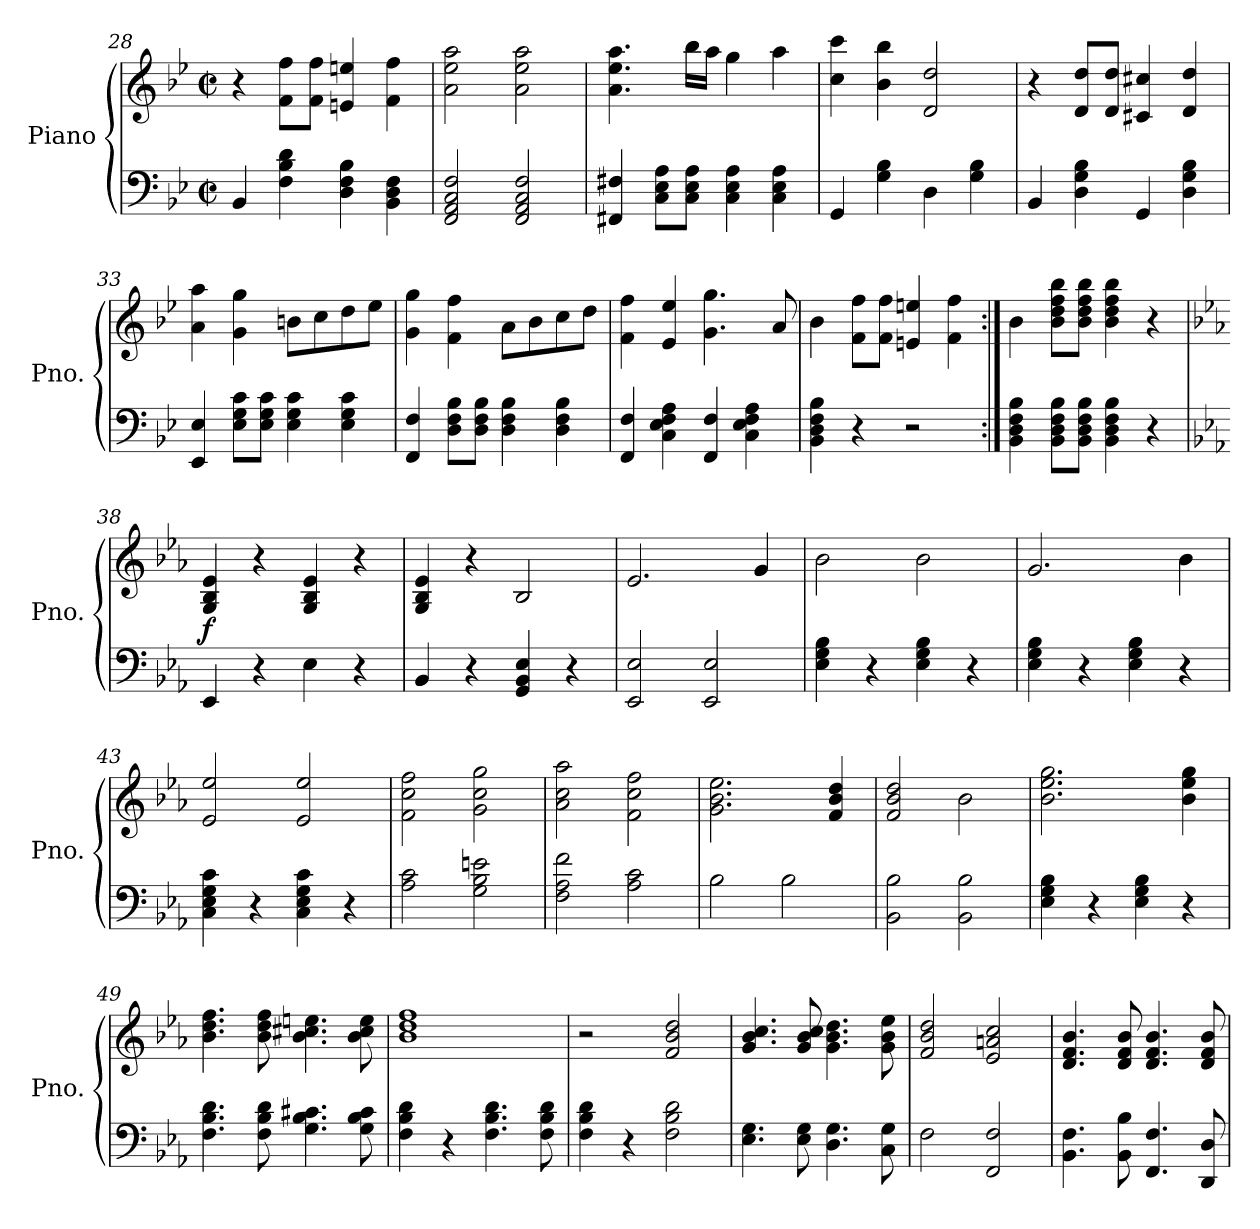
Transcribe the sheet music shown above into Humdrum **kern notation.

**kern	**kern	**dynam
*part1	*part1	*part1
*staff2	*staff1	*staff1/2
*I"Piano	*	*
*I'Pno.	*	*
*clefF4	*clefG2	*
*k[b-e-]	*k[b-e-]	*
*M2/2	*M2/2	*
*met(c|)	*met(c|)	*
=28	=28	=28
4BB-/	4r	.
4F\ 4B-\ 4d\	8f\ 8ff\L	.
.	8f\ 8ff\J	.
4D\ 4F\ 4B-\	4en/ 4een/	.
4BB-\ 4D\ 4F\	4f\ 4ff\	.
=29	=29	=29
2FF/ 2AA/ 2C/ 2F/	2a\ 2ee-\ 2aa\	.
2FF/ 2AA/ 2C/ 2F/	2a\ 2ee-\ 2aa\	.
=30	=30	=30
4FF#X/ 4F#X/	4.a\ 4.ee-\ 4.aa\	.
8C\ 8E-\ 8A\L	.	.
8C\ 8E-\ 8A\J	16bb-\LL	.
.	16aa\JJ	.
4C\ 4E-\ 4A\	4gg\	.
4C\ 4E-\ 4A\	4aa\	.
=31	=31	=31
4GG/	4cc\ 4ccc\	.
4G\ 4B-\	4b-\ 4bb-\	.
4D\	2d/ 2dd/	.
4G\ 4B-\	.	.
=32	=32	=32
4BB-/	4r	.
4D\ 4G\ 4B-\	8d/ 8dd/L	.
.	8d/ 8dd/J	.
4GG/	4c#X/ 4cc#X/	.
4D\ 4G\ 4B-\	4d/ 4dd/	.
!!LO:PB:g=z
=33	=33	=33
4EE-/ 4E-/	4a\ 4aa\	.
8E-\ 8G\ 8c\L	4g\ 4gg\	.
8E-\ 8G\ 8c\J	.	.
4E-\ 4G\ 4c\	8bn\L	.
.	8cc\	.
4E-\ 4G\ 4c\	8dd\	.
.	8ee-\J	.
=34	=34	=34
4FF/ 4F/	4g\ 4gg\	.
8D\ 8F\ 8B-\L	4f\ 4ff\	.
8D\ 8F\ 8B-\J	.	.
4D\ 4F\ 4B-\	8a\L	.
.	8b-\	.
4D\ 4F\ 4B-\	8cc\	.
.	8dd\J	.
=35	=35	=35
4FF/ 4F/	4f\ 4ff\	.
4C\ 4E-\ 4F\ 4A\	4e-/ 4ee-/	.
4FF/ 4F/	4.g\ 4.gg\	.
4C\ 4E-\ 4F\ 4A\	.	.
.	8a/	.
=36	=36	=36
4BB-\ 4D\ 4F\ 4B-\	4b-\	.
4r	8f\ 8ff\L	.
.	8f\ 8ff\J	.
2r	4en/ 4een/	.
.	4f\ 4ff\	.
=37:|!	=37:|!	=37:|!
4BB-\ 4D\ 4F\ 4B-\	4b-\	.
8BB-\ 8D\ 8F\ 8B-\L	8b-\ 8dd\ 8ff\ 8bb-\L	.
8BB-\ 8D\ 8F\ 8B-\J	8b-\ 8dd\ 8ff\ 8bb-\J	.
4BB-\ 4D\ 4F\ 4B-\	4b-\ 4dd\ 4ff\ 4bb-\	.
4r	4r	.
=38	=38	=38
*k[b-e-a-]	*k[b-e-a-]	*
!	!	!LO:DY:b
4EE-/	4G/ 4B-/ 4e-/	f
4r	4r	.
4E-\	4G/ 4B-/ 4e-/	.
4r	4r	.
=39	=39	=39
4BB-/	4G/ 4B-/ 4e-/	.
4r	4r	.
4GG/ 4BB-/ 4E-/	2B-/	.
4r	.	.
!!LO:LB:g=z
=40	=40	=40
2EE-/ 2E-/	2.e-/	.
2EE-/ 2E-/	.	.
.	4g/	.
=41	=41	=41
4E-\ 4G\ 4B-\	2b-\	.
4r	.	.
4E-\ 4G\ 4B-\	2b-\	.
4r	.	.
=42	=42	=42
4E-\ 4G\ 4B-\	2.g/	.
4r	.	.
4E-\ 4G\ 4B-\	.	.
4r	4b-\	.
=43	=43	=43
4C\ 4E-\ 4G\ 4c\	2e-/ 2ee-/	.
4r	.	.
4C\ 4E-\ 4G\ 4c\	2e-/ 2ee-/	.
4r	.	.
=44	=44	=44
2A-\ 2c\	2f\ 2cc\ 2ff\	.
2G\ 2B-\ 2en\	2g\ 2cc\ 2gg\	.
=45	=45	=45
2F\ 2A-\ 2f\	2a-\ 2cc\ 2aa-\	.
2A-\ 2c\	2f\ 2cc\ 2ff\	.
=46	=46	=46
2B-\	2.g\ 2.b-\ 2.ee-\	.
2B-\	.	.
.	4f/ 4b-/ 4dd/	.
=47	=47	=47
2BB-\ 2B-\	2f/ 2b-/ 2dd/	.
2BB-\ 2B-\	2b-\	.
=48	=48	=48
4E-\ 4G\ 4B-\	2.b-\ 2.ee-\ 2.gg\	.
4r	.	.
4E-\ 4G\ 4B-\	.	.
4r	4b-\ 4ee-\ 4gg\	.
=49	=49	=49
4.F\ 4.B-\ 4.d\	4.b-\ 4.dd\ 4.ff\	.
8F\ 8B-\ 8d\	8b-\ 8dd\ 8ff\	.
4.G\ 4.B-\ 4.c#X\	4.b-\ 4.cc#X\ 4.een\	.
8G\ 8B-\ 8c#\	8b-\ 8cc#\ 8ee\	.
!!LO:LB:g=z
=50	=50	=50
4F\ 4B-\ 4d\	1b- 1dd 1ff	.
4r	.	.
4.F\ 4.B-\ 4.d\	.	.
8F\ 8B-\ 8d\	.	.
=51	=51	=51
4F\ 4B-\ 4d\	2r	.
4r	.	.
2F\ 2B-\ 2d\	2f/ 2b-/ 2dd/	.
=52	=52	=52
4.E-\ 4.G\	4.g/ 4.b-/ 4.cc/	.
8E-\ 8G\	8g/ 8b-/ 8cc/	.
4.D\ 4.G\	4.g\ 4.b-\ 4.dd\	.
8C\ 8G\	8g\ 8b-\ 8ee-\	.
=53	=53	=53
2F\	2f/ 2b-/ 2dd/	.
2FF/ 2F/	2e-/ 2an/ 2cc/	.
=54	=54	=54
4.BB-\ 4.F\	4.d/ 4.f/ 4.b-/	.
8BB-\ 8B-\	8d/ 8f/ 8b-/	.
4.FF/ 4.F/	4.d/ 4.f/ 4.b-/	.
8DD/ 8D/	8d/ 8f/ 8b-/	.
=	=	=
*-	*-	*-
